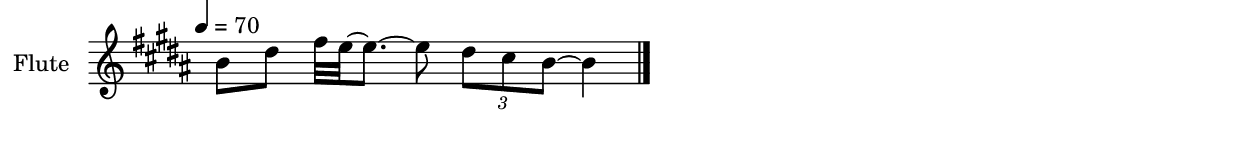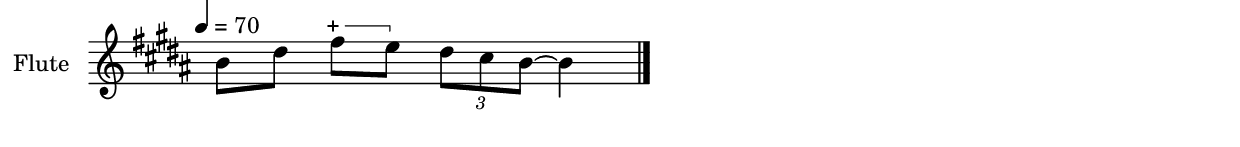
\version "2.18.2"

%{
BAHPM
Bateria de Avaliação da Habilidade de Percepção Musical
Item: 15_duracao
Igual ou diferente: diferente
%}

%%% INFORMACOES PRE-MUSICA %%%

%%%%%%%%%%%%%
% SUBITEM A %
%%%%%%%%%%%%%


% Inserir nome do instrumento, andamento, compasso, clave

instrumentoNomeItemA = \set Staff.instrumentName = "Flute"
andamentoItemA = \tempo 4 = 70
compassoItemA = \time 9/8
clefItemA = \clef treble
keyItemA = \key b \major

%%%%%%%%%%%%%
% SUBITEM B %
%%%%%%%%%%%%%

instrumentoNomeItemB = \instrumentoNomeItemA
andamentoItemB = \andamentoItemA
compassoItemB = \time 4/4
clefItemB = \clefItemA
keyItemB = \keyItemA

%%%%%%%%%%
% MUSICA %
%%%%%%%%%%

difSpanner = {
 \override TextSpanner.bound-details.left.text = \markup { \musicglyph #"scripts.stopped" \null }
 \override TextSpanner.style = #'line
 \override TextSpanner.bound-details.right.text = \markup { \draw-line #'(0 . -0.5) }
}


musica = \relative c'' {
  \difSpanner
 \override Staff.TimeSignature #'stencil = ##f
 \accidentalStyle Score.neo-modern
% \override Staff.StaffSymbol.line-count = #1
 b8[ dis]
 \tag #'itemA { fis32[ e ~ e8.] ~ e8 }
 \tag #'itemB { fis8\startTextSpan e\stopTextSpan }
 \tuplet 3/2 { dis8[ cis b] ~ }
 b4
 \bar "|."
}

%%% Configuração de layout %%%

\include "lilypond-book-preamble.ly"

% desmarcar os itens abaixo para regular alinhamento de itens

\paper {
 ragged-right = ##f 
 line-width = 110\mm
}

%%% CONTEXTOS PARA CADA SUBITEM %%%

itemA = \score {
  \new Staff <<
    \instrumentoNomeItemA
    \andamentoItemA
    \compassoItemA
    \clefItemA
    \keyItemA
    \new Voice { 
      \keepWithTag #'itemA \musica
    }
  >>
}

itemB = \score {
  \new Staff <<
    \instrumentoNomeItemB
    \andamentoItemB
    \compassoItemB
    \clefItemB
    \keyItemB
    \new Voice { 
      \keepWithTag #'itemB \musica
    }
  >>
}



\itemA

% Desmarcar para incluir o subitem B

\itemB